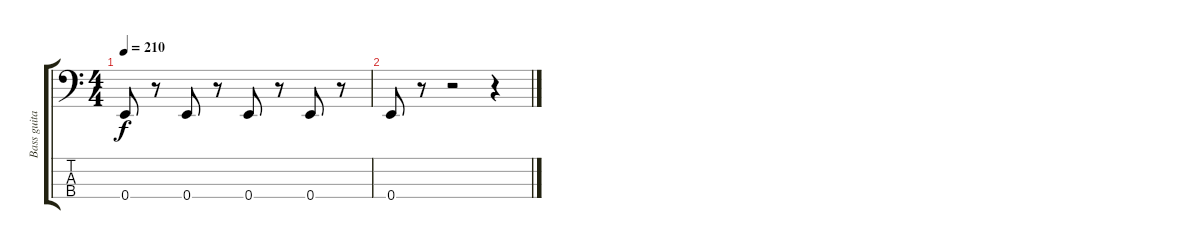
\track ("Bass guitar" "Bass guita") {instrument electricbassfinger}
\staff {score tabs}
\tuning (G2 D2 A1 E1) {hide}
\ts (4 4)
\tempo 210
\clef f4
\ks c
0.4.8{dy f} r.8 0.4.8 r.8 0.4.8 r.8 0.4.8 r.8 |
0.4.8 r.8 r.2 r.4
